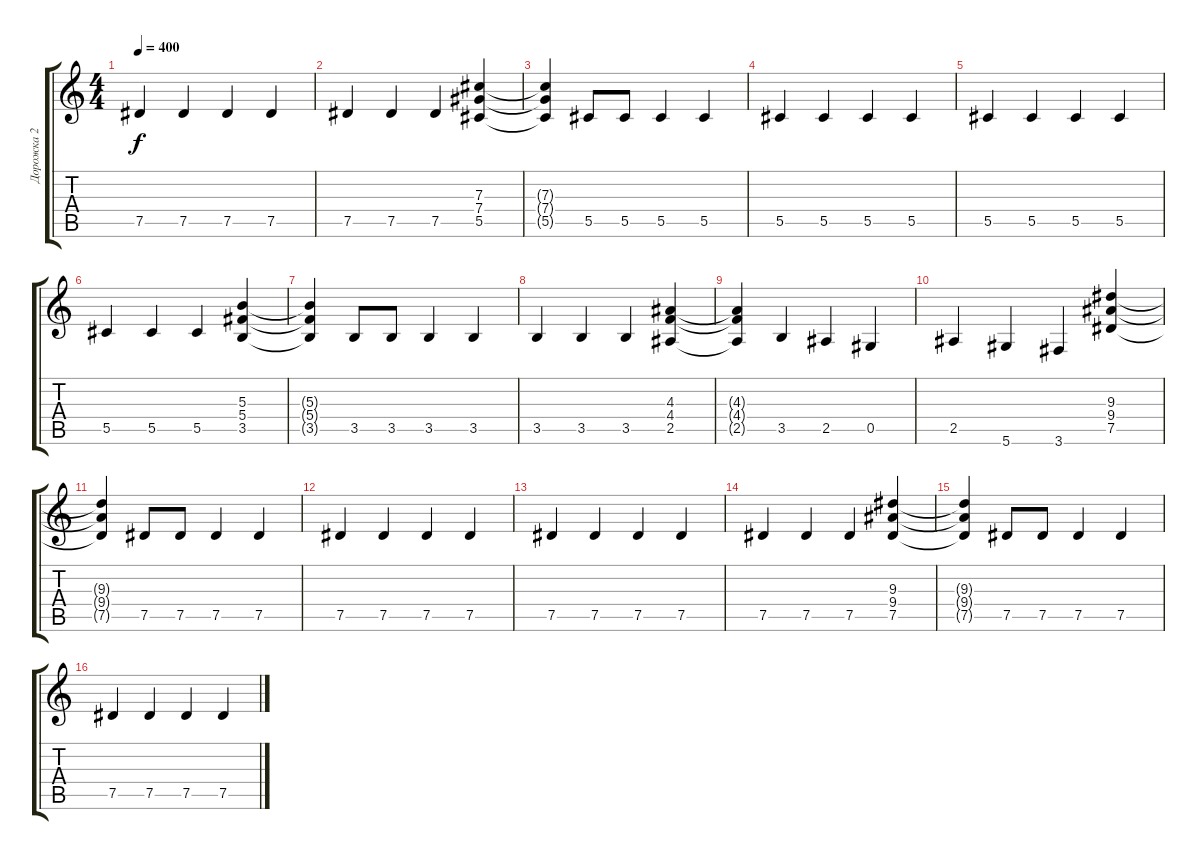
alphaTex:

\track ("Дорожка 2" "Дорожка 2") {instrument overdrivenguitar}
\staff {score tabs}
\tuning (Eb4 Bb3 Gb3 Db3 Ab2 Eb2) {hide}
\ts (4 4)
\tempo 400
\clef g2
\ks c
7.5.4{dy f} 7.5.4 7.5.4 7.5.4 |
7.5.4 7.5.4 7.5.4 (7.3 7.4 5.5).4 |
(7.3{t} 7.4{t} 5.5{t}).4 5.5.8 5.5.8 5.5.4 5.5.4 |
5.5.4 5.5.4 5.5.4 5.5.4 |
5.5.4 5.5.4 5.5.4 5.5.4 |
5.5.4 5.5.4 5.5.4 (5.3 5.4 3.5).4 |
(5.3{t} 5.4{t} 3.5{t}).4 3.5.8 3.5.8 3.5.4 3.5.4 |
3.5.4 3.5.4 3.5.4 (4.3 4.4 2.5).4 |
(4.3{t} 4.4{t} 2.5{t}).4 3.5.4 2.5.4 0.5.4 |
2.5.4 5.6.4 3.6.4 (9.3 9.4 7.5).4 |
(9.3{t} 9.4{t} 7.5{t}).4 7.5.8 7.5.8 7.5.4 7.5.4 |
7.5.4 7.5.4 7.5.4 7.5.4 |
7.5.4 7.5.4 7.5.4 7.5.4 |
7.5.4 7.5.4 7.5.4 (9.3 9.4 7.5).4 |
(9.3{t} 9.4{t} 7.5{t}).4 7.5.8 7.5.8 7.5.4 7.5.4 |
7.5.4 7.5.4 7.5.4 7.5.4
